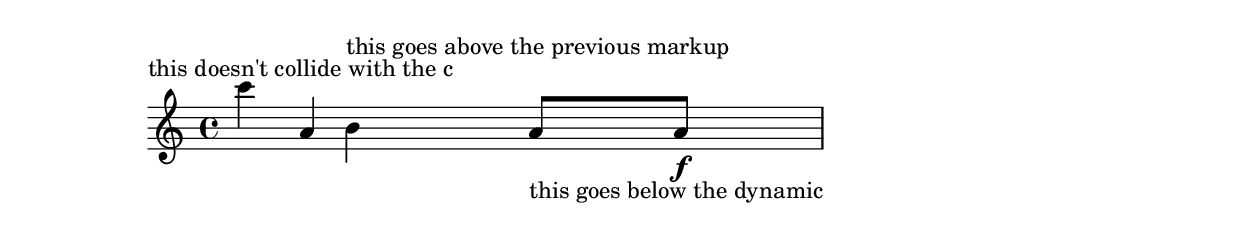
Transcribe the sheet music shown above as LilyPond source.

\header {
  texidoc = "Grobs that have outside-staff-priority set are positioned
using a skyline algorithm so that they don't collide with other objects."
}

\layout {ragged-right = ##t}

\version "2.11.51"
\relative c''' {
  \override TextScript #'outside-staff-priority = #2
  \override DynamicLineSpanner #'outside-staff-priority = #1
  c
  \once \override TextScript #'self-alignment-X = #CENTER
  a,^"this doesn't collide with the c"
  b^"this goes above the previous markup"
  a8_"this goes below the dynamic"
  a\f
}
